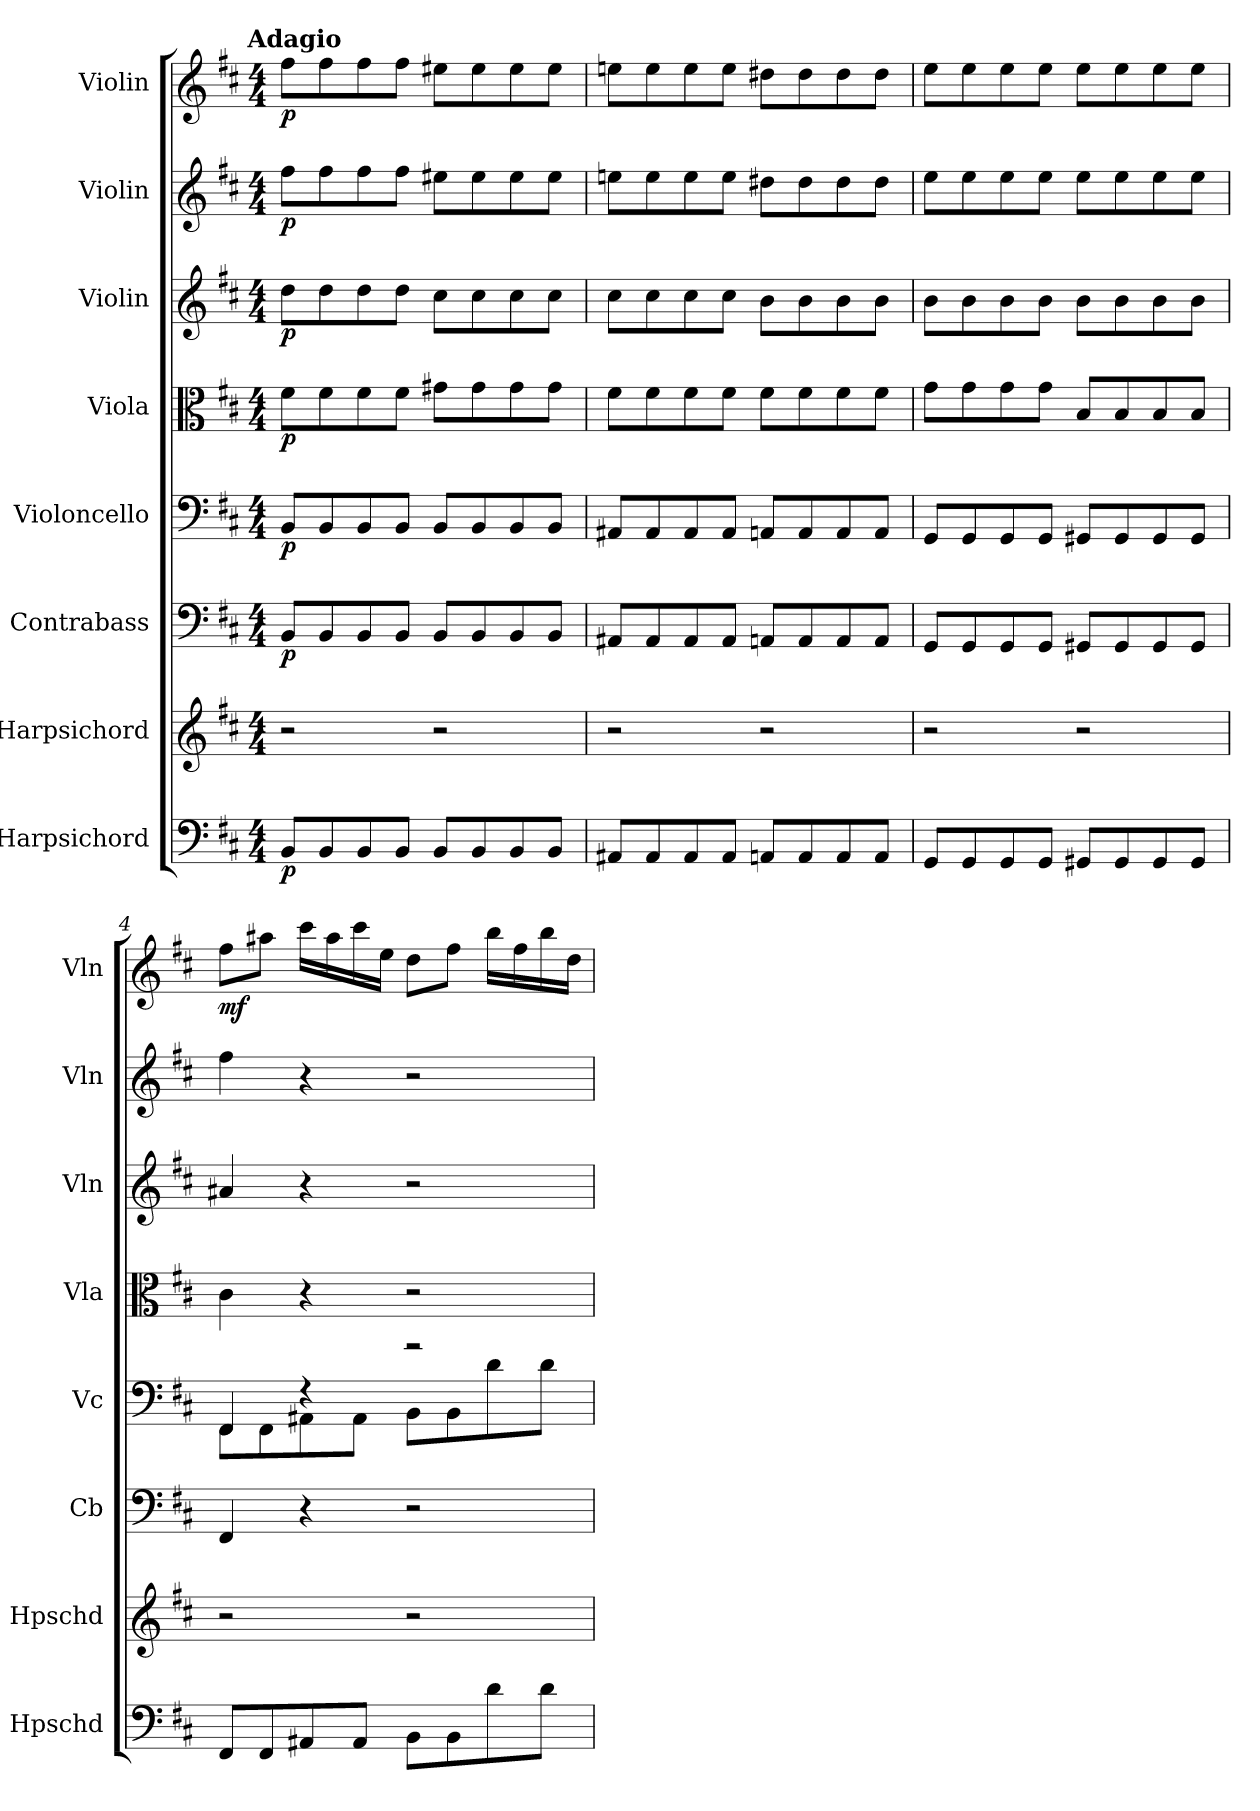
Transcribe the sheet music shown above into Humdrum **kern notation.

**kern	**dynam	**kern	**kern	**dynam	**kern	**dynam	**kern	**dynam	**kern	**dynam	**kern	**dynam	**kern	**dynam
*part8	*part8	*part7	*part6	*part6	*part5	*part5	*part4	*part4	*part3	*part3	*part2	*part2	*part1	*part1
*staff8	*staff8	*staff7	*staff6	*staff6	*staff5	*staff5	*staff4	*staff4	*staff3	*staff3	*staff2	*staff2	*staff1	*staff1
*I"Harpsichord	*	*I"Harpsichord	*I"Contrabass	*	*I"Violoncello	*	*I"Viola	*	*I"Violin	*	*I"Violin	*	*I"Violin	*
*I'Hpschd	*	*I'Hpschd	*I'Cb	*	*I'Vc	*	*I'Vla	*	*I'Vln	*	*I'Vln	*	*I'Vln	*
*clefF4	*	*clefG2	*clefF4	*	*clefF4	*	*clefC3	*	*clefG2	*	*clefG2	*	*clefG2	*
*k[f#c#]	*	*k[f#c#]	*k[f#c#]	*	*k[f#c#]	*	*k[f#c#]	*	*k[f#c#]	*	*k[f#c#]	*	*k[f#c#]	*
!!LO:TX:omd:t=Adagio
*M4/4	*	*M4/4	*M4/4	*	*M4/4	*	*M4/4	*	*M4/4	*	*M4/4	*	*M4/4	*
*MM72	*	*MM72	*MM72	*	*MM72	*	*MM72	*	*MM72	*	*MM72	*	*MM72	*
=1	=1	=1	=1	=1	=1	=1	=1	=1	=1	=1	=1	=1	=1	=1
8BB/L	p	2r	8BB/L	p	8BB/L	p	8f#\L	p	8dd\L	p	8ff#\L	p	8ff#\L	p
8BB/	.	.	8BB/	.	8BB/	.	8f#\	.	8dd\	.	8ff#\	.	8ff#\	.
8BB/	.	.	8BB/	.	8BB/	.	8f#\	.	8dd\	.	8ff#\	.	8ff#\	.
8BB/J	.	.	8BB/J	.	8BB/J	.	8f#\J	.	8dd\J	.	8ff#\J	.	8ff#\J	.
8BB/L	.	2r	8BB/L	.	8BB/L	.	8g#X\L	.	8cc#\L	.	8ee#X\L	.	8ee#X\L	.
8BB/	.	.	8BB/	.	8BB/	.	8g#\	.	8cc#\	.	8ee#\	.	8ee#\	.
8BB/	.	.	8BB/	.	8BB/	.	8g#\	.	8cc#\	.	8ee#\	.	8ee#\	.
8BB/J	.	.	8BB/J	.	8BB/J	.	8g#\J	.	8cc#\J	.	8ee#\J	.	8ee#\J	.
=2	=2	=2	=2	=2	=2	=2	=2	=2	=2	=2	=2	=2	=2	=2
8AA#X/L	.	2r	8AA#X/L	.	8AA#X/L	.	8f#\L	.	8cc#\L	.	8een\L	.	8een\L	.
8AA#/	.	.	8AA#/	.	8AA#/	.	8f#\	.	8cc#\	.	8ee\	.	8ee\	.
8AA#/	.	.	8AA#/	.	8AA#/	.	8f#\	.	8cc#\	.	8ee\	.	8ee\	.
8AA#/J	.	.	8AA#/J	.	8AA#/J	.	8f#\J	.	8cc#\J	.	8ee\J	.	8ee\J	.
8AAn/L	.	2r	8AAn/L	.	8AAn/L	.	8f#\L	.	8b\L	.	8dd#X\L	.	8dd#X\L	.
8AA/	.	.	8AA/	.	8AA/	.	8f#\	.	8b\	.	8dd#\	.	8dd#\	.
8AA/	.	.	8AA/	.	8AA/	.	8f#\	.	8b\	.	8dd#\	.	8dd#\	.
8AA/J	.	.	8AA/J	.	8AA/J	.	8f#\J	.	8b\J	.	8dd#\J	.	8dd#\J	.
=3	=3	=3	=3	=3	=3	=3	=3	=3	=3	=3	=3	=3	=3	=3
8GG/L	.	2r	8GG/L	.	8GG/L	.	8g\L	.	8b\L	.	8ee\L	.	8ee\L	.
8GG/	.	.	8GG/	.	8GG/	.	8g\	.	8b\	.	8ee\	.	8ee\	.
8GG/	.	.	8GG/	.	8GG/	.	8g\	.	8b\	.	8ee\	.	8ee\	.
8GG/J	.	.	8GG/J	.	8GG/J	.	8g\J	.	8b\J	.	8ee\J	.	8ee\J	.
8GG#X/L	.	2r	8GG#X/L	.	8GG#X/L	.	8B/L	.	8b\L	.	8ee\L	.	8ee\L	.
8GG#/	.	.	8GG#/	.	8GG#/	.	8B/	.	8b\	.	8ee\	.	8ee\	.
8GG#/	.	.	8GG#/	.	8GG#/	.	8B/	.	8b\	.	8ee\	.	8ee\	.
8GG#/J	.	.	8GG#/J	.	8GG#/J	.	8B/J	.	8b\J	.	8ee\J	.	8ee\J	.
=4	=4	=4	=4	=4	=4	=4	=4	=4	=4	=4	=4	=4	=4	=4
*	*	*	*	*	*^	*	*	*	*	*	*	*	*	*
8FF#/L	.	2r	4FF#/	.	4FF#/	8FF#\L	.	4c#\	.	4a#X/	.	4ff#\	.	8ff#\L	mf
8FF#/	.	.	.	.	.	8FF#\	.	.	.	.	.	.	.	8aa#X\J	.
8AA#X/	.	.	4r	.	4r	8AA#X\	.	4r	.	4r	.	4r	.	16ccc#\LL	.
.	.	.	.	.	.	.	.	.	.	.	.	.	.	16aa#\	.
8AA#/J	.	.	.	.	.	8AA#\J	.	.	.	.	.	.	.	16ccc#\	.
.	.	.	.	.	.	.	.	.	.	.	.	.	.	16ee\JJ	.
8BB\L	.	2r	2r	.	2r	8BB\L	.	2r	.	2r	.	2r	.	8dd\L	.
8BB\	.	.	.	.	.	8BB\	.	.	.	.	.	.	.	8ff#\J	.
8d\	.	.	.	.	.	8d\	.	.	.	.	.	.	.	16bb\LL	.
.	.	.	.	.	.	.	.	.	.	.	.	.	.	16ff#\	.
8d\J	.	.	.	.	.	8d\J	.	.	.	.	.	.	.	16bb\	.
.	.	.	.	.	.	.	.	.	.	.	.	.	.	16dd\JJ	.
*	*	*	*	*	*v	*v	*	*	*	*	*	*	*	*	*
=	=	=	=	=	=	=	=	=	=	=	=	=	=	=
*-	*-	*-	*-	*-	*-	*-	*-	*-	*-	*-	*-	*-	*-	*-
